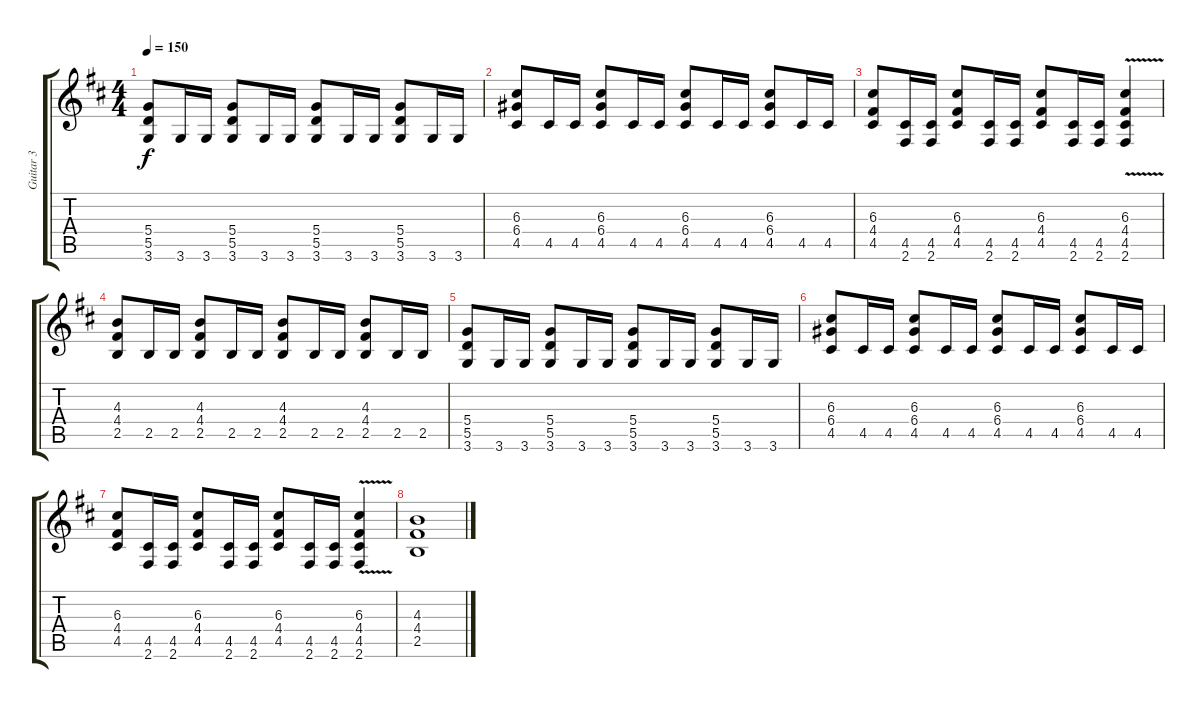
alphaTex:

\track ("Guitar 3" "Guitar 3") {instrument distortionguitar}
\staff {score tabs}
\tuning (E4 B3 G3 D3 A2 E2) {hide}
\ts (4 4)
\tempo 150
\clef g2
\ks d
(5.4 5.5 3.6).8{dy f} 3.6.16 3.6.16 (5.4 5.5 3.6).8 3.6.16 3.6.16 (5.4 5.5 3.6).8 3.6.16 3.6.16 (5.4 5.5 3.6).8 3.6.16 3.6.16 |
(6.3 6.4 4.5).8 4.5.16 4.5.16 (6.3 6.4 4.5).8 4.5.16 4.5.16 (6.3 6.4 4.5).8 4.5.16 4.5.16 (6.3 6.4 4.5).8 4.5.16 4.5.16 |
(6.3 4.4 4.5).8 (4.5 2.6).16 (4.5 2.6).16 (6.3 4.4 4.5).8 (4.5 2.6).16 (4.5 2.6).16 (6.3 4.4 4.5).8 (4.5 2.6).16 (4.5 2.6).16 (6.3 4.4 4.5{v} 2.6).4 |
(4.3 4.4 2.5).8 2.5.16 2.5.16 (4.3 4.4 2.5).8 2.5.16 2.5.16 (4.3 4.4 2.5).8 2.5.16 2.5.16 (4.3 4.4 2.5).8 2.5.16 2.5.16 |
(5.4 5.5 3.6).8 3.6.16 3.6.16 (5.4 5.5 3.6).8 3.6.16 3.6.16 (5.4 5.5 3.6).8 3.6.16 3.6.16 (5.4 5.5 3.6).8 3.6.16 3.6.16 |
(6.3 6.4 4.5).8 4.5.16 4.5.16 (6.3 6.4 4.5).8 4.5.16 4.5.16 (6.3 6.4 4.5).8 4.5.16 4.5.16 (6.3 6.4 4.5).8 4.5.16 4.5.16 |
(6.3 4.4 4.5).8 (4.5 2.6).16 (4.5 2.6).16 (6.3 4.4 4.5).8 (4.5 2.6).16 (4.5 2.6).16 (6.3 4.4 4.5).8 (4.5 2.6).16 (4.5 2.6).16 (6.3 4.4 4.5{v} 2.6).4 |
(4.3 4.4 2.5).1
